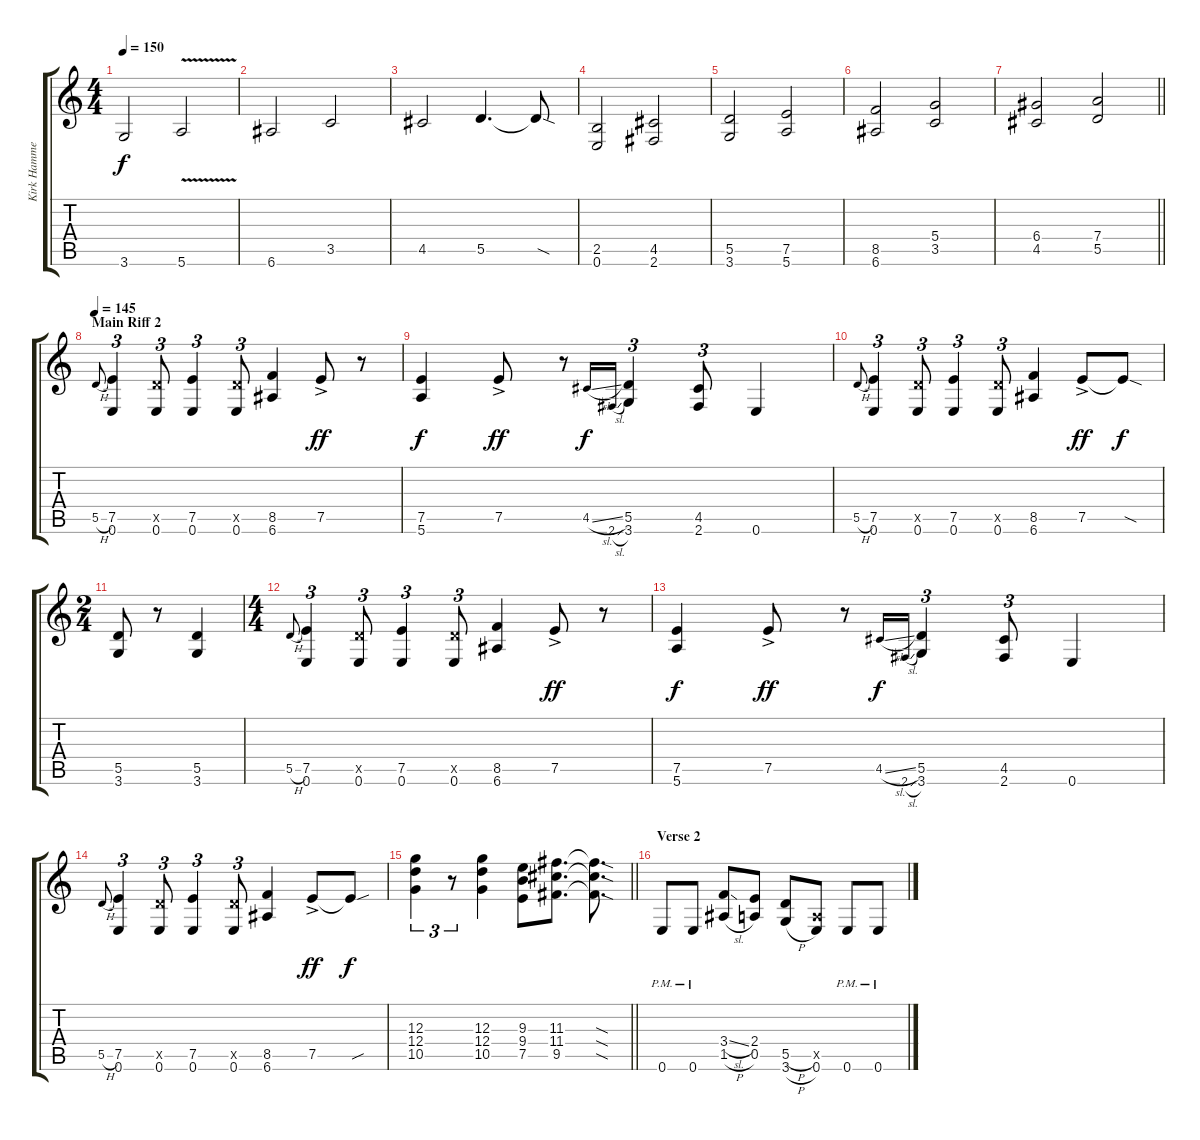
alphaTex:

\track ("Kirk Hammett (Guitar Lead)" "Kirk Hamme") {instrument distortionguitar}
\staff {score tabs}
\tuning (E4 B3 G3 D3 A2 E2) {hide}
\ts (4 4)
\tempo 150
\clef g2
\ks c
3.6.2{dy f} 5.6{v}.2 |
6.6.2 3.5.2 |
4.5.2 5.5.4{d} 5.5{sod t}.8 |
(2.5 0.6).2 (4.5 2.6).2 |
(5.5 3.6).2 (7.5 5.6).2 |
(8.5 6.6).2 (5.4 3.5).2 |
\barLineRight lightlight
(6.4 4.5).2 (7.4 5.5).2 |
\section ("" "Main Riff 2")
\tempo 145
5.5{h}.8{gr onbeat} (7.5 0.6).4{tu (3 2)} (5.5{x} 0.6).8{tu (3 2)} (7.5 0.6).4{tu (3 2)} (5.5{x} 0.6).8{tu (3 2)} (8.5 6.6).4 7.5{ac}.8{dy ff} r.8 |
(7.5 5.6).4{dy f} 7.5{ac}.8{dy ff} r.8 4.5{sl}.16{gr onbeat dy f} 2.6{sl}.16{gr onbeat} (5.5 3.6).4{tu (3 2)} (4.5 2.6).8{tu (3 2)} 0.6.4 |
5.5{h}.8{gr onbeat} (7.5 0.6).4{tu (3 2)} (5.5{x} 0.6).8{tu (3 2)} (7.5 0.6).4{tu (3 2)} (5.5{x} 0.6).8{tu (3 2)} (8.5 6.6).4 7.5{ac}.8{dy ff} 7.5{sod t}.8{dy f} |
\ts (2 4)
(5.5 3.6).8 r.8 (5.5 3.6).4 |
\ts (4 4)
5.5{h}.8{gr onbeat} (7.5 0.6).4{tu (3 2)} (5.5{x} 0.6).8{tu (3 2)} (7.5 0.6).4{tu (3 2)} (5.5{x} 0.6).8{tu (3 2)} (8.5 6.6).4 7.5{ac}.8{dy ff} r.8 |
(7.5 5.6).4{dy f} 7.5{ac}.8{dy ff} r.8 4.5{sl}.16{gr onbeat dy f} 2.6{sl}.16{gr onbeat} (5.5 3.6).4{tu (3 2)} (4.5 2.6).8{tu (3 2)} 0.6.4 |
5.5{h}.8{gr onbeat} (7.5 0.6).4{tu (3 2)} (5.5{x} 0.6).8{tu (3 2)} (7.5 0.6).4{tu (3 2)} (5.5{x} 0.6).8{tu (3 2)} (8.5 6.6).4 7.5{ac}.8{dy ff} 7.5{sou t}.8{dy f} |
\barLineRight lightlight
(12.3 12.4 10.5).4{tu (3 2)} r.8{tu (3 2)} (12.3 12.4 10.5).4 (9.3 9.4 7.5).8 (11.3 11.4 9.5).8{d} (11.3{sod t} 11.4{sod t} 9.5{sod t}).8{d} |
\section ("" "Verse 2")
0.6{pm}.8 0.6{pm}.8 (3.4{sl} 1.5{h}).8 (2.4 0.5).8 (5.5{h} 3.6{h}).8 (0.5{x} 0.6).8 0.6{pm}.8 0.6{pm}.8
